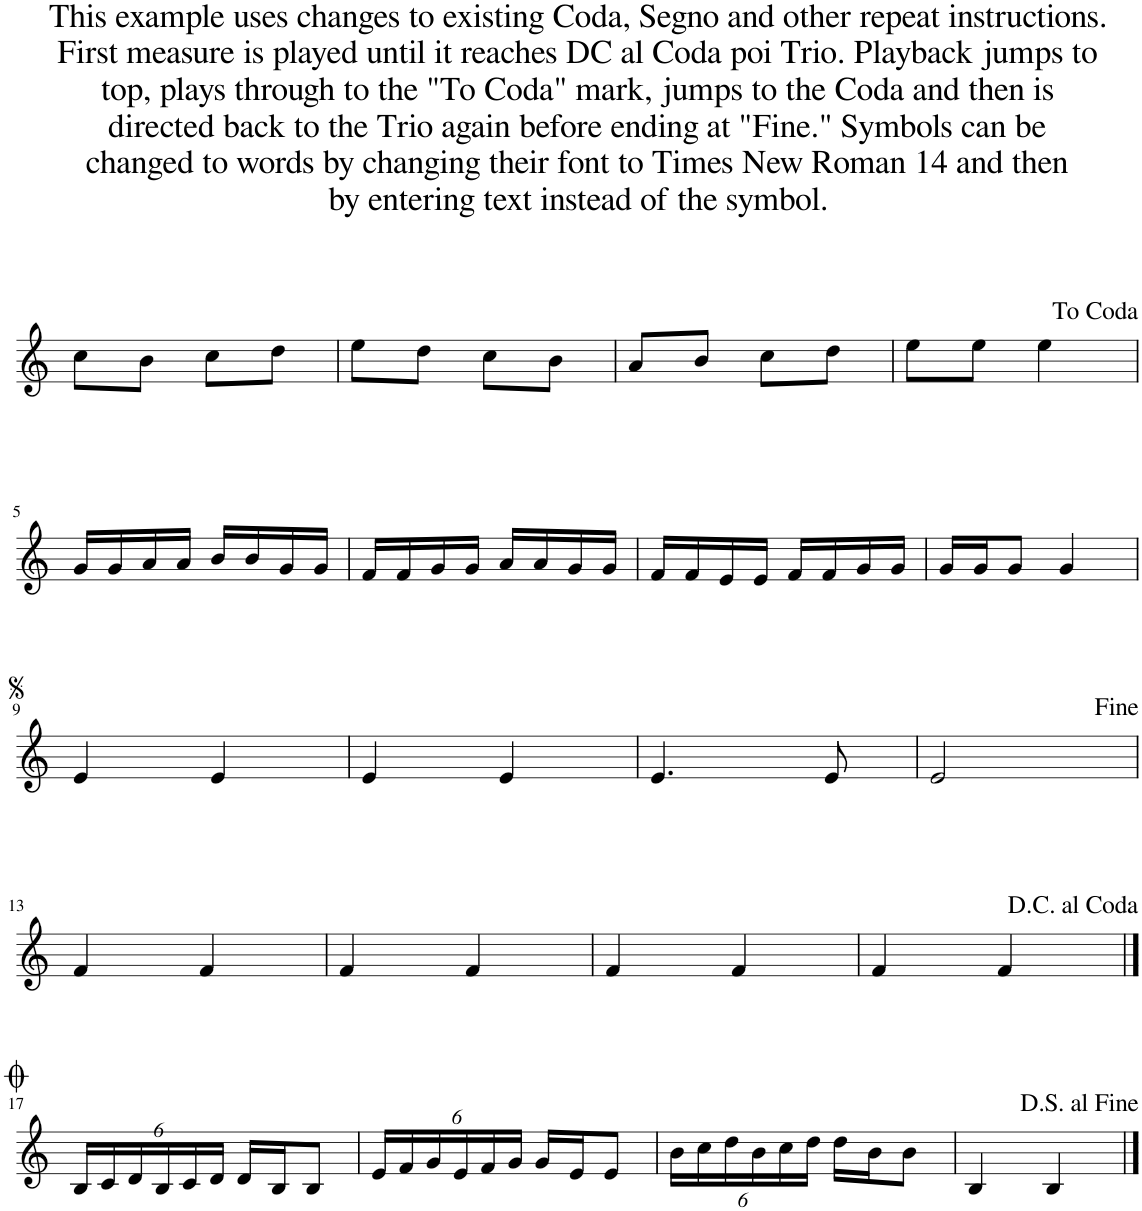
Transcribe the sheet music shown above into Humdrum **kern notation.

**kern
*part1
*staff1
*I"Bb Cornet
*clefG2
*Trd1c2
*k[]
=1
8cc\L
8b\J
8cc\L
8dd\J
=2
8ee\L
8dd\J
8cc\L
8b\J
=3
8a/L
8b/J
8cc\L
8dd\J
=4
8ee\L
8ee\J
4ee\
!!LO:LB:g=z
=5
16g/LL
16g/
16a/
16a/JJ
16b/LL
16b/
16g/
16g/JJ
=6
16f/LL
16f/
16g/
16g/JJ
16a/LL
16a/
16g/
16g/JJ
=7
16f/LL
16f/
16e/
16e/JJ
16f/LL
16f/
16g/
16g/JJ
=8
16g/LL
16g/J
8g/J
4g/
!!LO:LB:g=z
=9
4e/
4e/
=10
4e/
4e/
=11
4.e/
8e/
=12
2e/
!!LO:LB:g=z
=13
4f/
4f/
=14
4f/
4f/
=15
4f/
4f/
=16
4f/
4f/
!!LO:LB:g=z
==17
*Xbrackettup
24B/LL
24c/
24d/
24B/
24c/
24d/JJ
16d/LL
16B/J
8B/J
=18
24e/LL
24f/
24g/
24e/
24f/
24g/JJ
16g/LL
16e/J
8e/J
=19
24b\LL
24cc\
24dd\
24b\
24cc\
24dd\JJ
16dd\LL
16b\J
8b\J
=20
4B/
4B/
==
*-
